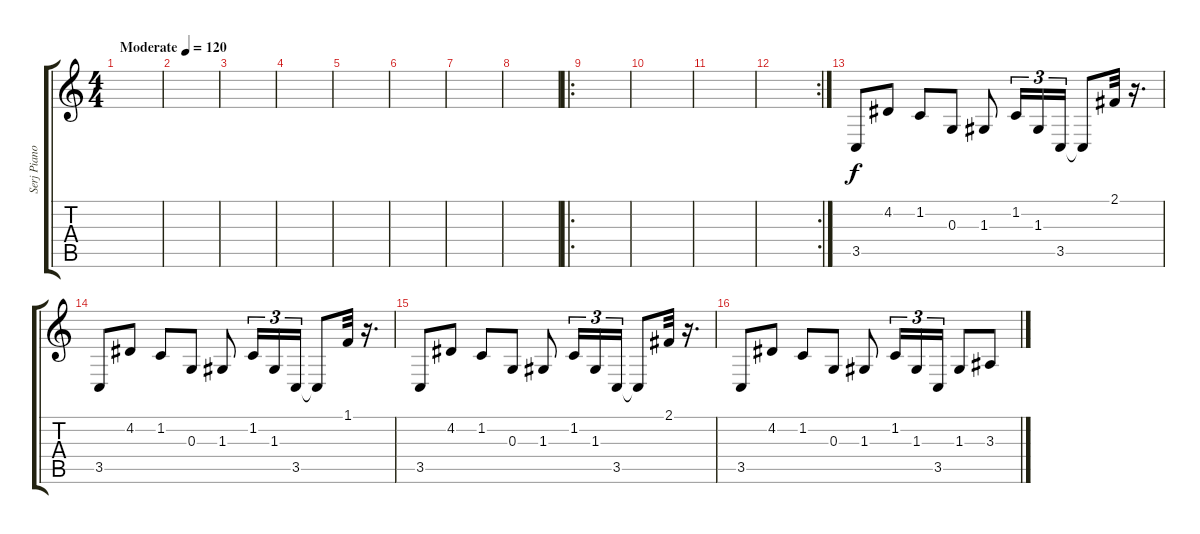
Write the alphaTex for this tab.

\track ("Serj Piano" "Serj Piano") {instrument acousticgrandpiano}
\staff {score tabs}
\tuning (E4 B3 G3 D3 A2 E2) {hide}
\ts (4 4)
\tempo (120 "Moderate")
\clef g2
\ks c
|
|
|
|
|
|
|
|
\ro
|
|
|
\rc 2
|
3.5.8 4.2.8 1.2.8 0.3.8 1.3.8 1.2.16{tu (3 2)} 1.3.16{tu (3 2)} 3.5.16{tu (3 2)} 3.5{t}.8 2.1.32 r.16{d} |
3.5.8 4.2.8 1.2.8 0.3.8 1.3.8 1.2.16{tu (3 2)} 1.3.16{tu (3 2)} 3.5.16{tu (3 2)} 3.5{t}.8 1.1.32 r.16{d} |
3.5.8 4.2.8 1.2.8 0.3.8 1.3.8 1.2.16{tu (3 2)} 1.3.16{tu (3 2)} 3.5.16{tu (3 2)} 3.5{t}.8 2.1.32 r.16{d} |
3.5.8 4.2.8 1.2.8 0.3.8 1.3.8 1.2.16{tu (3 2)} 1.3.16{tu (3 2)} 3.5.16{tu (3 2)} 1.3.8 3.3.8
